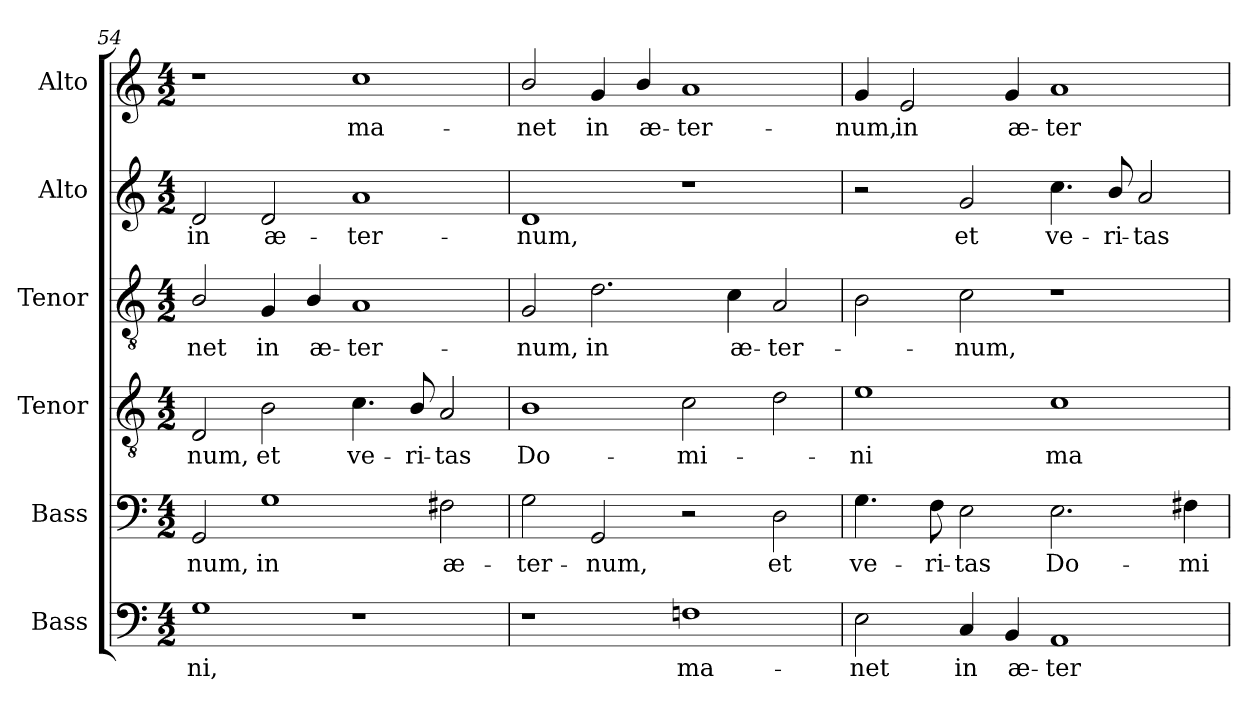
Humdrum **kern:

**kern	**text	**kern	**text	**kern	**text	**kern	**text	**kern	**text	**kern	**text
*part6	*part6	*part5	*part5	*part4	*part4	*part3	*part3	*part2	*part2	*part1	*part1
*staff6	*staff6	*staff5	*staff5	*staff4	*staff4	*staff3	*staff3	*staff2	*staff2	*staff1	*staff1
*I"Bass	*	*I"Bass	*	*I"Tenor	*	*I"Tenor	*	*I"Alto	*	*I"Alto	*
*I'B.	*	*I'B.	*	*I'T.	*	*I'T.	*	*I'A.	*	*I'A.	*
!!LO:LB:g=z
*clefF4	*	*clefF4	*	*clefGv2	*	*clefGv2	*	*clefG2	*	*clefG2	*
*	*	*	*	*ITrd7c12	*	*ITrd7c12	*	*	*	*	*
*k[]	*	*k[]	*	*k[]	*	*k[]	*	*k[]	*	*k[]	*
*C:	*	*C:	*	*C:	*	*C:	*	*C:	*	*C:	*
*M4/2	*	*M4/2	*	*M4/2	*	*M4/2	*	*M4/2	*	*M4/2	*
=54	=54	=54	=54	=54	=54	=54	=54	=54	=54	=54	=54
!	!LO:LY:b:color=#000000	!	!	!	!	!	!	!	!	!	!
!	!	!	!LO:LY:b:color=#000000	!	!	!	!	!	!	!	!
!	!	!	!	!	!LO:LY:b:color=#000000	!	!	!	!	!	!
!	!	!	!	!	!	!	!LO:LY:b:color=#000000	!	!	!	!
!	!	!	!	!	!	!	!	!	!LO:LY:b:color=#000000	!	!
1Gi	-ni,	2GGi/	-num,	2DDi/	-num,	2BBi/	-net	2di/	in	1r	.
!	!	!	!LO:LY:b:color=#000000	!	!	!	!	!	!	!	!
!	!	!	!	!	!LO:LY:b:color=#000000	!	!	!	!	!	!
!	!	!	!	!	!	!	!LO:LY:b:color=#000000	!	!	!	!
!	!	!	!	!	!	!	!	!	!LO:LY:b:color=#000000	!	!
.	.	1Gi	in	2BBi\	et	4GGi/	in	2di/	æ-	.	.
!	!	!	!	!	!	!	!LO:LY:b:color=#000000	!	!	!	!
.	.	.	.	.	.	4BBi/	æ-	.	.	.	.
!	!	!	!	!	!LO:LY:b:color=#000000	!	!	!	!	!	!
!	!	!	!	!	!	!	!LO:LY:b:color=#000000	!	!	!	!
!	!	!	!	!	!	!	!	!	!LO:LY:b:color=#000000	!	!
!	!	!	!	!	!	!	!	!	!	!	!LO:LY:b:color=#000000
1r	.	.	.	4.Ci\	ve-	1AAi	-ter-	1ai	-ter-	1cci	ma-
!	!	!	!	!	!LO:LY:b:color=#000000	!	!	!	!	!	!
.	.	.	.	8BBi/	-ri-	.	.	.	.	.	.
!	!	!	!LO:LY:b:color=#000000	!	!	!	!	!	!	!	!
!	!	!	!	!	!LO:LY:b:color=#000000	!	!	!	!	!	!
.	.	2F#Xi\	æ-	2AAi/	-tas	.	.	.	.	.	.
=55	=55	=55	=55	=55	=55	=55	=55	=55	=55	=55	=55
!	!	!	!LO:LY:b:color=#000000	!	!	!	!	!	!	!	!
!	!	!	!	!	!LO:LY:b:color=#000000	!	!	!	!	!	!
!	!	!	!	!	!	!	!LO:LY:b:color=#000000	!	!	!	!
!	!	!	!	!	!	!	!	!	!LO:LY:b:color=#000000	!	!
!	!	!	!	!	!	!	!	!	!	!	!LO:LY:b:color=#000000
1r	.	2Gi\	-ter-	1BBi	Do-	2GGi/	-num,	1di	-num,	2bi/	-net
!	!	!	!LO:LY:b:color=#000000	!	!	!	!	!	!	!	!
!	!	!	!	!	!	!	!LO:LY:b:color=#000000	!	!	!	!
!	!	!	!	!	!	!	!	!	!	!	!LO:LY:b:color=#000000
.	.	2GGi/	-num,	.	.	2.Di\	in	.	.	4gi/	in
!	!	!	!	!	!	!	!	!	!	!	!LO:LY:b:color=#000000
.	.	.	.	.	.	.	.	.	.	4bi/	æ-
!	!LO:LY:b:color=#000000	!	!	!	!	!	!	!	!	!	!
!	!	!	!	!	!LO:LY:b:color=#000000	!	!	!	!	!	!
!	!	!	!	!	!	!	!	!	!	!	!LO:LY:b:color=#000000
1Fni	ma-	2r	.	2Ci\	-mi-	.	.	1r	.	1ai	-ter-
!	!	!	!	!	!	!	!LO:LY:b:color=#000000	!	!	!	!
.	.	.	.	.	.	4Ci\	æ-	.	.	.	.
!	!	!	!LO:LY:b:color=#000000	!	!	!	!	!	!	!	!
!	!	!	!	!	!	!	!LO:LY:b:color=#000000	!	!	!	!
.	.	2Di\	et	2Di\	.	2AAi/	-ter-	.	.	.	.
=56	=56	=56	=56	=56	=56	=56	=56	=56	=56	=56	=56
!	!LO:LY:b:color=#000000	!	!	!	!	!	!	!	!	!	!
!	!	!	!LO:LY:b:color=#000000	!	!	!	!	!	!	!	!
!	!	!	!	!	!LO:LY:b:color=#000000	!	!	!	!	!	!
!	!	!	!	!	!	!	!	!	!	!	!LO:LY:b:color=#000000
2Ei\	-net	4.Gi\	ve-	1Ei	-ni	2BBi\	.	2r	.	4gi/	-num,
!	!	!	!	!	!	!	!	!	!	!	!LO:LY:b:color=#000000
.	.	.	.	.	.	.	.	.	.	2ei/	in
!	!	!	!LO:LY:b:color=#000000	!	!	!	!	!	!	!	!
.	.	8Fi\	-ri-	.	.	.	.	.	.	.	.
!	!LO:LY:b:color=#000000	!	!	!	!	!	!	!	!	!	!
!	!	!	!LO:LY:b:color=#000000	!	!	!	!	!	!	!	!
!	!	!	!	!	!	!	!LO:LY:b:color=#000000	!	!	!	!
!	!	!	!	!	!	!	!	!	!LO:LY:b:color=#000000	!	!
4Ci/	in	2Ei\	-tas	.	.	2Ci\	-num,	2gi/	et	.	.
!	!LO:LY:b:color=#000000	!	!	!	!	!	!	!	!	!	!
!	!	!	!	!	!	!	!	!	!	!	!LO:LY:b:color=#000000
4BBi/	æ-	.	.	.	.	.	.	.	.	4gi/	æ-
!	!LO:LY:b:color=#000000	!	!	!	!	!	!	!	!	!	!
!	!	!	!LO:LY:b:color=#000000	!	!	!	!	!	!	!	!
!	!	!	!	!	!LO:LY:b:color=#000000	!	!	!	!	!	!
!	!	!	!	!	!	!	!	!	!LO:LY:b:color=#000000	!	!
!	!	!	!	!	!	!	!	!	!	!	!LO:LY:b:color=#000000
1AAi	-ter-	2.Ei\	Do-	1Ci	ma-	1r	.	4.cci\	ve-	1ai	-ter-
!	!	!	!	!	!	!	!	!	!LO:LY:b:color=#000000	!	!
.	.	.	.	.	.	.	.	8bi/	-ri-	.	.
!	!	!	!	!	!	!	!	!	!LO:LY:b:color=#000000	!	!
.	.	.	.	.	.	.	.	2ai/	-tas	.	.
!	!	!	!LO:LY:b:color=#000000	!	!	!	!	!	!	!	!
.	.	4F#Xi\	-mi-	.	.	.	.	.	.	.	.
=	=	=	=	=	=	=	=	=	=	=	=
*-	*-	*-	*-	*-	*-	*-	*-	*-	*-	*-	*-
